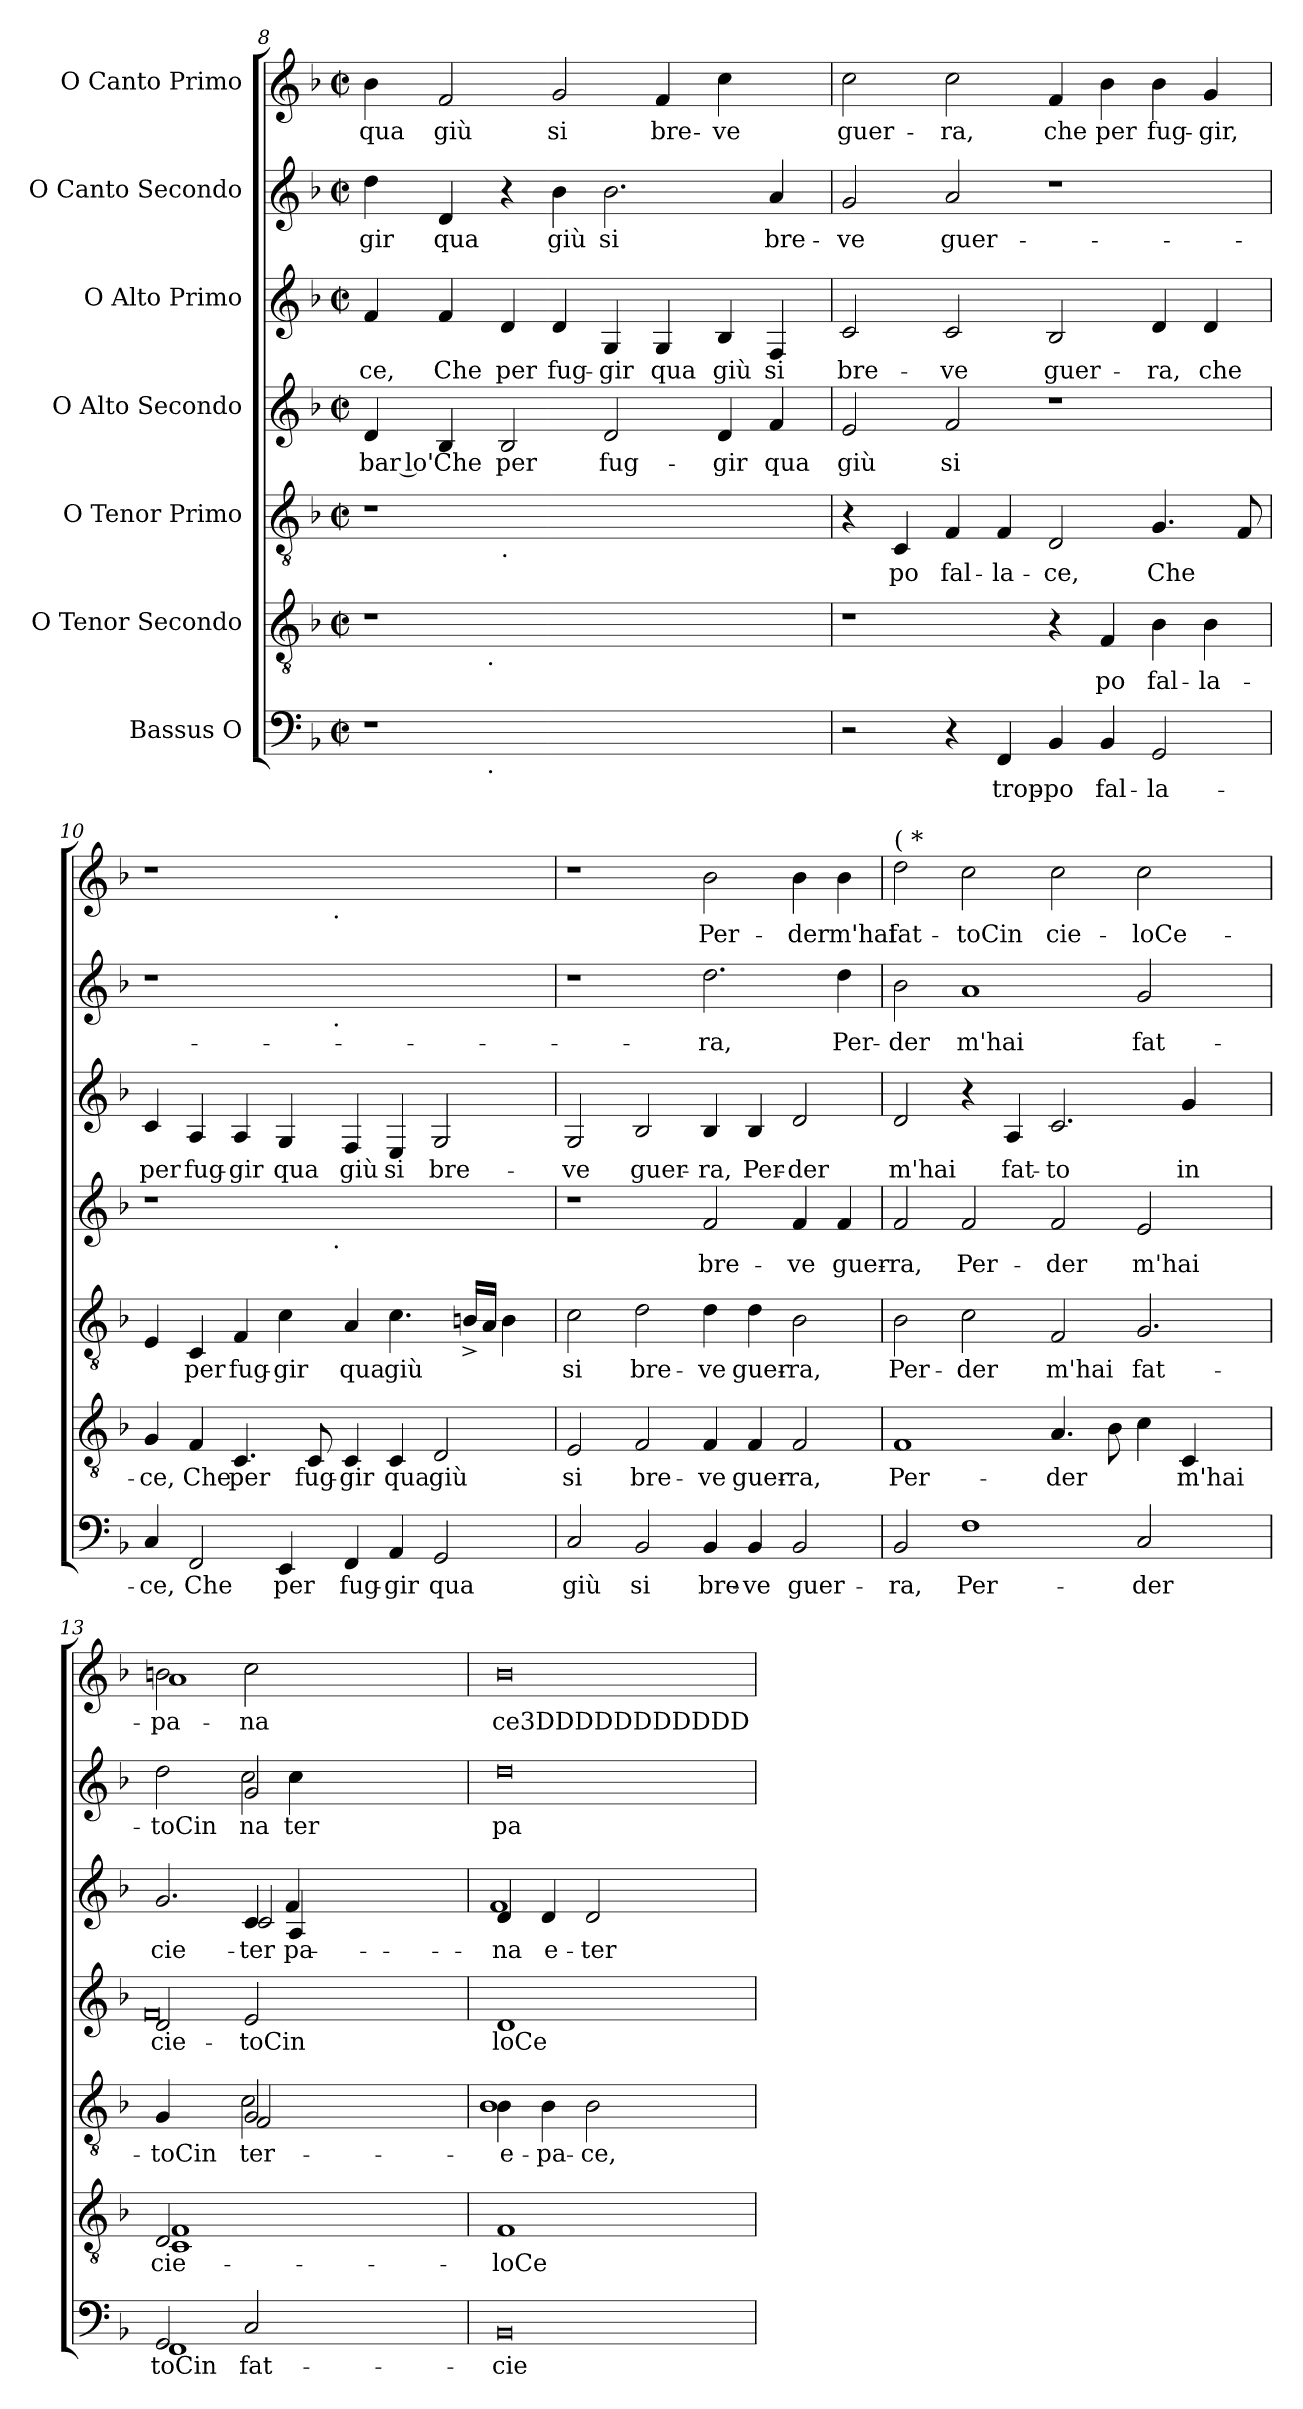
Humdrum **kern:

**kern	**text	**kern	**text	**kern	**text	**kern	**text	**kern	**text	**kern	**text	**kern	**text
*part7	*part7	*part6	*part6	*part5	*part5	*part4	*part4	*part3	*part3	*part2	*part2	*part1	*part1
*staff7	*staff7	*staff6	*staff6	*staff5	*staff5	*staff4	*staff4	*staff3	*staff3	*staff2	*staff2	*staff1	*staff1
*I"Bassus O	*	*I"O Tenor Secondo	*	*I"O Tenor Primo	*	*I"O Alto Secondo	*	*I"O Alto Primo	*	*I"O Canto Secondo	*	*I"O Canto Primo	*
*clefF4	*	*clefGv2	*	*clefGv2	*	*clefG2	*	*clefG2	*	*clefG2	*	*clefG2	*
*k[b-]	*	*k[b-]	*	*k[b-]	*	*k[b-]	*	*k[b-]	*	*k[b-]	*	*k[b-]	*
*F:	*	*F:	*	*F:	*	*F:	*	*F:	*	*F:	*	*F:	*
*M2/2	*	*M2/2	*	*M2/2	*	*M2/2	*	*M2/2	*	*M2/2	*	*M2/2	*
*met(c|)	*	*met(c|)	*	*met(c|)	*	*met(c|)	*	*met(c|)	*	*met(c|)	*	*met(c|)	*
=8	=8	=8	=8	=8	=8	=8	=8	=8	=8	=8	=8	=8	=8
!	!	!	!	!	!	!	!LO:LY:b	!	!LO:LY:b	!	!LO:LY:b	!	!LO:LY:b
*^	*	*^	*	*^	*	*	*	*	*	*	*	*	*
1r	4...ryy	.	1r	4...ryy	.	1r	2ryy	.	4d/	-bar lo'-	4f/	-ce,	4dd\	-gir	4b-\	-qua
!	!	!	!	!	!	!	!	!	!	!LO:LY:b	!	!LO:LY:b	!	!LO:LY:b	!	!LO:LY:b
.	.	.	.	.	.	.	.	.	4B-/	-Che	4f/	Che	4d/	qua	2f/	giù
!	!	!	!	!LO:TX:b:t=.	!	!	!	!	!	!	!	!	!	!	!	!
!	!LO:TX:b:t=.	!	!	!	!	!	!	!	!	!	!	!	!	!	!	!
.	1ryy	.	.	1ryy	.	.	.	.	.	.	.	.	.	.	.	.
!	!	!	!	!	!	!	!LO:TX:b:t=.	!	!	!	!	!	!	!	!	!
!	!	!	!	!	!	!	!	!	!	!LO:LY:b	!	!LO:LY:b:rj	!	!	!	!
.	.	.	.	.	.	.	1.ryy	.	2B-/	per	4d/	per	4r	.	.	.
!	!	!	!	!	!	!	!	!	!	!	!	!LO:LY:b	!	!LO:LY:b	!	!LO:LY:b
.	.	.	.	.	.	.	.	.	.	.	4d/	fug-	4b-\	giù	2g/	si
!	!	!	!	!	!	!	!	!	!	!LO:LY:b	!	!LO:LY:b	!	!LO:LY:b	!	!
1ryy	.	.	1ryy	.	.	1ryy	.	.	2d/	fug-	4G/	-gir	2.b-\	si	.	.
!	!	!	!	!	!	!	!	!	!	!	!	!LO:LY:b	!	!	!	!LO:LY:b
.	.	.	.	.	.	.	.	.	.	.	4G/	qua	.	.	4f/	bre-
.	2ryy	.	.	2ryy	.	.	.	.	.	.	.	.	.	.	.	.
!	!	!	!	!	!	!	!	!	!	!LO:LY:b	!	!LO:LY:b	!	!	!	!LO:LY:b:rj
.	.	.	.	.	.	.	.	.	4d/	-gir	4B-/	giù	.	.	4cc\	-ve
!	!	!	!	!	!	!	!	!	!	!LO:LY:b:rj	!	!LO:LY:b:rj	!	!LO:LY:b	!	!
.	.	.	.	.	.	.	.	.	4f/	qua	4F/	si	4a/	bre-	4ryy	.
.	32ryy	.	.	32ryy	.	.	.	.	.	.	.	.	.	.	.	.
!!LO:PB:g=z
=9	=9	=9	=9	=9	=9	=9	=9	=9	=9	=9	=9	=9	=9	=9	=9	=9
!	!	!	!	!	!	!	!	!	!	!LO:LY:b	!	!LO:LY:b	!	!LO:LY:b	!	!LO:LY:b
*v	*v	*	*	*	*	*v	*v	*	*	*	*	*	*	*	*	*
*	*	*v	*v	*	*	*	*	*	*	*	*	*	*	*
2r	.	1r	.	4r	.	2e/	giù	2c/	bre-	2g/	-ve	2cc\	guer-
!	!	!	!	!	!LO:LY:b	!	!	!	!	!	!	!	!
.	.	.	.	4C/	-po	.	.	.	.	.	.	.	.
!	!	!	!	!	!LO:LY:b	!	!LO:LY:b	!	!LO:LY:b	!	!LO:LY:b	!	!LO:LY:b
4r	.	.	.	4F/	fal-	2f/	si	2c/	-ve	2a/	guer-	2cc\	-ra,
!	!LO:LY:b	!	!	!	!LO:LY:b	!	!	!	!	!	!	!	!
4FF/	trop-	.	.	4F/	-la-	.	.	.	.	.	.	.	.
!	!LO:LY:b	!	!	!	!LO:LY:b	!	!	!	!LO:LY:b	!	!	!	!LO:LY:b
4BB-/	-po	4r	.	2D/	-ce,	1r	.	2B-/	guer-	1r	.	4f/	che
!	!LO:LY:b	!	!LO:LY:b	!	!	!	!	!	!	!	!	!	!LO:LY:b
4BB-/	fal-	4F/	-po	.	.	.	.	.	.	.	.	4b-\	per
!	!LO:LY:b	!	!LO:LY:b	!	!LO:LY:b	!	!	!	!LO:LY:b	!	!	!	!LO:LY:b
2GG/	-la-	4B-\	fal-	4.G/	Che	.	.	4d/	-ra,	.	.	4b-\	fug-
!	!	!	!LO:LY:b	!	!	!	!	!	!LO:LY:b	!	!	!	!LO:LY:b:rj
.	.	4B-\	-la-	.	.	.	.	4d/	che	.	.	4g/	-gir,
.	.	.	.	8F/	.	.	.	.	.	.	.	.	.
=10	=10	=10	=10	=10	=10	=10	=10	=10	=10	=10	=10	=10	=10
!	!LO:LY:b	!	!LO:LY:b	!	!	!	!	!	!LO:LY:b	!	!	!	!
*	*	*	*	*	*	*^	*	*	*	*^	*	*^	*
4C/	-ce,	4G/	-ce,	4E/	.	1r	2ryy	.	4c/	per	1r	2ryy	.	1r	2ryy	.
!	!LO:LY:b	!	!LO:LY:b	!	!LO:LY:b	!	!	!	!	!LO:LY:b	!	!	!	!	!	!
2FF/	Che	4F/	Che	4C/	per	.	.	.	4A/	fug-	.	.	.	.	.	.
!	!	!	!LO:LY:b	!	!LO:LY:b	!	!	!	!	!LO:LY:b	!	!	!	!	!	!
.	.	4.C/	per	4F/	fug-	.	4...ryy	.	4A/	-gir	.	4...ryy	.	.	4...ryy	.
!	!LO:LY:b	!	!	!	!LO:LY:b	!	!	!	!	!LO:LY:b	!	!	!	!	!	!
4EE/	per	.	.	4c\	-gir	.	.	.	4G/	qua	.	.	.	.	.	.
!	!	!	!LO:LY:b	!	!	!	!	!	!	!	!	!	!	!	!	!
.	.	8C/	fug-	.	.	.	.	.	.	.	.	.	.	.	.	.
!	!	!	!	!	!	!	!	!	!	!	!	!	!	!	!LO:TX:b:t=.	!
!	!	!	!	!	!	!	!	!	!	!	!	!LO:TX:b:t=.	!	!	!	!
!	!	!	!	!	!	!	!LO:TX:b:t=.	!	!	!	!	!	!	!	!	!
.	.	.	.	.	.	.	1ryy	.	.	.	.	1ryy	.	.	1ryy	.
!	!LO:LY:b	!	!LO:LY:b	!	!LO:LY:b	!	!	!	!	!LO:LY:b	!	!	!	!	!	!
4FF/	fug-	4C/	-gir	4A/	qua	1ryy	.	.	4F/	giù	1ryy	.	.	1ryy	.	.
!	!LO:LY:b	!	!LO:LY:b	!	!LO:LY:b	!	!	!	!	!LO:LY:b	!	!	!	!	!	!
4AA/	-gir	4C/	qua	4.c\	giù	.	.	.	4E/	si	.	.	.	.	.	.
!	!LO:LY:b	!	!LO:LY:b	!	!	!	!	!	!	!LO:LY:b	!	!	!	!	!	!
2GG/	qua	2D/	giù	.	.	.	.	.	2G/	bre-	.	.	.	.	.	.
.	.	.	.	16B^</LL	.	.	.	.	.	.	.	.	.	.	.	.
.	.	.	.	16A/JJ	.	.	.	.	.	.	.	.	.	.	.	.
.	.	.	.	4B\	.	.	.	.	.	.	.	.	.	.	.	.
.	.	.	.	.	.	.	32ryy	.	.	.	.	32ryy	.	.	32ryy	.
=11	=11	=11	=11	=11	=11	=11	=11	=11	=11	=11	=11	=11	=11	=11	=11	=11
!	!LO:LY:b	!	!LO:LY:b	!	!LO:LY:b	!	!	!	!	!LO:LY:b	!	!	!	!	!	!
*	*	*	*	*	*	*	*	*	*	*	*v	*v	*	*	*	*
*	*	*	*	*	*	*v	*v	*	*	*	*	*	*v	*v	*
2C/	giù	2E/	si	2c\	si	1r	.	2G/	-ve	1r	.	1r	.
!	!LO:LY:b	!	!LO:LY:b	!	!LO:LY:b	!	!	!	!LO:LY:b	!	!	!	!
2BB-/	si	2F/	bre-	2d\	bre-	.	.	2B-/	guer-	.	.	.	.
!	!LO:LY:b	!	!LO:LY:b	!	!LO:LY:b	!	!LO:LY:b	!	!LO:LY:b	!	!LO:LY:b	!	!LO:LY:b
4BB-/	bre-	4F/	-ve	4d\	-ve	2f/	bre-	4B-/	-ra,	2.dd\	-ra,	2b-\	Per-
!	!LO:LY:b	!	!LO:LY:b	!	!LO:LY:b	!	!	!	!LO:LY:b	!	!	!	!
4BB-/	-ve	4F/	guer-	4d\	guer-	.	.	4B-/	Per-	.	.	.	.
!	!LO:LY:b	!	!LO:LY:b	!	!LO:LY:b	!	!LO:LY:b	!	!LO:LY:b	!	!	!	!LO:LY:b
2BB-/	guer-	2F/	-ra,	2B-\	-ra,	4f/	-ve	2d/	-der	.	.	4b-\	-der
!	!	!	!	!	!	!	!LO:LY:b	!	!	!	!LO:LY:b	!	!LO:LY:b
.	.	.	.	.	.	4f/	guer-	.	.	4dd\	Per-	4b-\	m'hai
!!LO:LB:g=z
=12	=12	=12	=12	=12	=12	=12	=12	=12	=12	=12	=12	=12	=12
!	!	!	!	!	!	!	!	!	!	!	!	!LO:TX:a:t=( *	!
!	!LO:LY:b	!	!LO:LY:b	!	!LO:LY:b	!	!LO:LY:b	!	!LO:LY:b	!	!LO:LY:b	!	!LO:LY:b
2BB-/	-ra,	1F	Per-	2B-\	Per-	2f/	-ra,	2d/	m'hai	2b-\	-der	2dd\	fat-
!	!LO:LY:b	!	!	!	!LO:LY:b	!	!LO:LY:b	!	!	!	!LO:LY:b	!	!LO:LY:b
1F	Per-	.	.	2c\	-der	2f/	Per-	4r	.	1a	m'hai	2cc\	-toCin
!	!	!	!	!	!	!	!	!	!LO:LY:b	!	!	!	!
.	.	.	.	.	.	.	.	4A/	fat-	.	.	.	.
!	!	!	!LO:LY:b	!	!LO:LY:b	!	!LO:LY:b	!	!LO:LY:b	!	!	!	!LO:LY:b
.	.	4.A/	-der	2F/	m'hai	2f/	-der	2.c/	-to	.	.	2cc\	cie-
.	.	8B-\	.	.	.	.	.	.	.	.	.	.	.
!	!LO:LY:b	!	!	!	!LO:LY:b	!	!LO:LY:b	!	!	!	!LO:LY:b	!	!LO:LY:b
2C/	-der	4c\	.	2.G/	fat-	2e/	m'hai	.	.	2g/	fat-	2cc\	-loCe-
!	!	!	!LO:LY:b	!	!	!	!	!	!LO:LY:b	!	!	!	!
.	.	4C/	m'hai	.	.	.	.	4g/	in	.	.	.	.
4ryy	.	4ryy	.	.	.	4ryy	.	4ryy	.	4ryy	.	4ryy	.
=13	=13	=13	=13	=13	=13	=13	=13	=13	=13	=13	=13	=13	=13
!	!LO:LY:b	!	!	!	!	!	!	!	!	!	!	!	!
*^	*	*	*	*	*	*	*	*	*	*	*	*	*
!	!	!LO:LY:b	!	!LO:LY:b	!	!	!	!	!	!	!	!	!	!
*	*	*	*^	*	*	*	*	*	*	*	*	*	*	*
!	!	!	!	!	!LO:LY:b	!	!LO:LY:b	!	!LO:LY:b	!	!	!	!	!	!
*	*	*	*	*	*	*^	*	*^	*	*	*	*	*	*	*
*	*	*	*	*	*	*	*^	*	*	*	*	*	*	*	*	*	*
!	!	!	!	!	!	!	!	!	!	!	!	!LO:LY:b	!	!LO:LY:b	!	!LO:LY:b	!	!LO:LY:b
*	*	*	*	*	*	*	*	*	*	*	*	*	*^	*	*^	*	*^	*
*	*	*	*	*	*	*	*	*	*	*	*	*	*	*^	*	*	*^	*	*	*	*
*	*	*	*	*	*	*	*	*	*	*	*	*	*	*	*	*	*	*	*^	*	*	*	*
!	!	!	!	!	!	!	!	!	!	!	!	!	!	!	!	!	!	!	!	!	!	!	!	!LO:LY:b
2GG/	1FF	-toCin	2D/	1C 1F	cie-	4G/	2ryy	2ryy	-toCin	2d/	0f	cie-	2.g/	2ryy	2ryy	cie-	2dd\	2.ryy	2.ryy	2ryy	-toCin	2bn\	1a	pa-
.	.	.	.	.	.	4ryy	.	.	.	.	.	.	.	.	.	.	.	.	.	.	.	.	.	.
!	!	!LO:LY:b	!	!	!	!	!	!	!LO:LY:b	!	!	!	!	!	!	!	!	!	!	!	!	!	!	!
!	!	!	!	!	!	!	!	!	!LO:LY:b	!	!	!	!	!	!	!	!	!	!	!	!	!	!	!
!	!	!	!	!	!	!	!	!	!LO:LY:b	!	!	!LO:LY:b	!	!	!	!LO:LY:b	!	!	!	!	!	!	!	!
!	!	!	!	!	!	!	!	!	!	!	!	!	!	!	!	!LO:LY:b	!	!	!	!	!LO:LY:b	!	!	!
!	!	!	!	!	!	!	!	!	!	!	!	!	!	!	!	!	!	!	!	!	!LO:LY:b	!	!	!LO:LY:b
2C/	.	fat-	1ryy	.	.	2G/	2F/	2c\	-ter-	2e/	.	-toCin	.	4c/	2c/	-ter-	2g/	.	.	2cc\	-na	2cc\	.	-na
!	!	!	!	!	!	!	!	!	!	!	!	!	!	!	!	!LO:LY:b	!	!	!	!	!	!	!	!
!	!	!	!	!	!	!	!	!	!	!	!	!	!	!	!	!LO:LY:b	!	!	!	!	!LO:LY:b	!	!	!
!	!	!	!	!	!	!	!	!	!	!	!	!	!	!	!	!	!	!	!	!	!LO:LY:b	!	!	!
.	.	.	.	.	.	.	.	.	.	.	.	.	4A/	4f/	.	-pa-	.	4cc\	4cc\	.	-ter-	.	.	.
1ryy	1ryy	.	.	1ryy	.	1ryy	1ryy	1ryy	.	1ryy	.	.	1ryy	1ryy	1ryy	.	1ryy	1ryy	1ryy	1ryy	.	1ryy	1ryy	.
.	.	.	2ryy	.	.	.	.	.	.	.	.	.	.	.	.	.	.	.	.	.	.	.	.	.
*v	*v	*	*	*	*	*v	*v	*v	*	*v	*v	*	*v	*v	*v	*	*v	*v	*v	*v	*	*v	*v	*
*	*	*v	*v	*	*	*	*	*	*	*	*	*	*	*
=14	=14	=14	=14	=14	=14	=14	=14	=14	=14	=14	=14	=14	=14
!	!LO:LY:b	!	!LO:LY:b	!	!LO:LY:b	!	!	!	!	!	!	!	!
*	*	*	*	*^	*	*	*	*	*	*	*	*	*
!	!	!	!	!	!	!LO:LY:b	!	!LO:LY:b	!	!LO:LY:b	!	!	!	!
*	*	*	*	*	*	*	*	*	*^	*	*	*	*	*
!	!	!	!	!	!	!	!	!	!	!	!LO:LY:b	!	!LO:LY:b	!	!LO:LY:b
0BB-	cie-	1F	-loCe-	4B-\	1B-	e-	1d	-loCe-	4d/	1f	-na	0dd	pa-	0b-	-ce3DDDDDDDDDDD
!	!	!	!	!	!	!LO:LY:b	!	!	!	!	!LO:LY:b	!	!	!	!
.	.	.	.	4B-\	.	pa-	.	.	4d/	.	e-	.	.	.	.
!	!	!	!	!	!	!LO:LY:b	!	!	!	!	!LO:LY:b	!	!	!	!
.	.	.	.	2B-\	.	-ce,	.	.	2d/	.	-ter-	.	.	.	.
.	.	1ryy	.	1ryy	1ryy	.	1ryy	.	1ryy	1ryy	.	.	.	.	.
*	*	*	*	*v	*v	*	*	*	*v	*v	*	*	*	*	*
=	=	=	=	=	=	=	=	=	=	=	=	=	=
*-	*-	*-	*-	*-	*-	*-	*-	*-	*-	*-	*-	*-	*-
